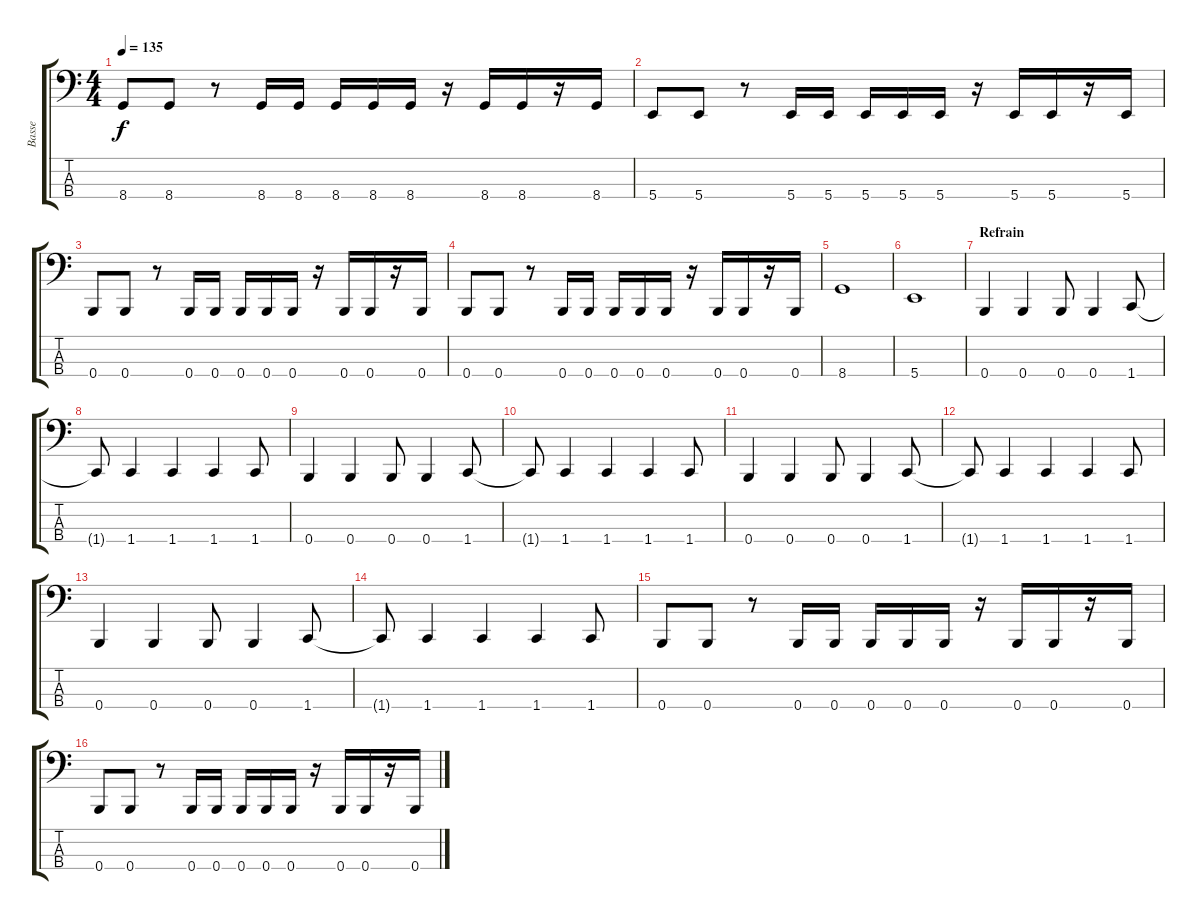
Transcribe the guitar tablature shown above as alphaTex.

\track ("Basse" "Basse") {instrument electricbassfinger}
\staff {score tabs}
\tuning (E2 B1 Gb1 B0) {hide}
\ts (4 4)
\tempo 135
\clef f4
\ks c
8.4.8{dy f} 8.4.8 r.8 8.4.16 8.4.16 8.4.16 8.4.16 8.4.16 r.16 8.4.16 8.4.16 r.16 8.4.16 |
5.4.8 5.4.8 r.8 5.4.16 5.4.16 5.4.16 5.4.16 5.4.16 r.16 5.4.16 5.4.16 r.16 5.4.16 |
0.4.8 0.4.8 r.8 0.4.16 0.4.16 0.4.16 0.4.16 0.4.16 r.16 0.4.16 0.4.16 r.16 0.4.16 |
0.4.8 0.4.8 r.8 0.4.16 0.4.16 0.4.16 0.4.16 0.4.16 r.16 0.4.16 0.4.16 r.16 0.4.16 |
8.4.1 |
5.4.1 |
\section ("" "Refrain")
0.4.4 0.4.4 0.4.8 0.4.4 1.4.8 |
1.4{t}.8 1.4.4 1.4.4 1.4.4 1.4.8 |
0.4.4 0.4.4 0.4.8 0.4.4 1.4.8 |
1.4{t}.8 1.4.4 1.4.4 1.4.4 1.4.8 |
0.4.4 0.4.4 0.4.8 0.4.4 1.4.8 |
1.4{t}.8 1.4.4 1.4.4 1.4.4 1.4.8 |
0.4.4 0.4.4 0.4.8 0.4.4 1.4.8 |
1.4{t}.8 1.4.4 1.4.4 1.4.4 1.4.8 |
0.4.8 0.4.8 r.8 0.4.16 0.4.16 0.4.16 0.4.16 0.4.16 r.16 0.4.16 0.4.16 r.16 0.4.16 |
0.4.8 0.4.8 r.8 0.4.16 0.4.16 0.4.16 0.4.16 0.4.16 r.16 0.4.16 0.4.16 r.16 0.4.16
